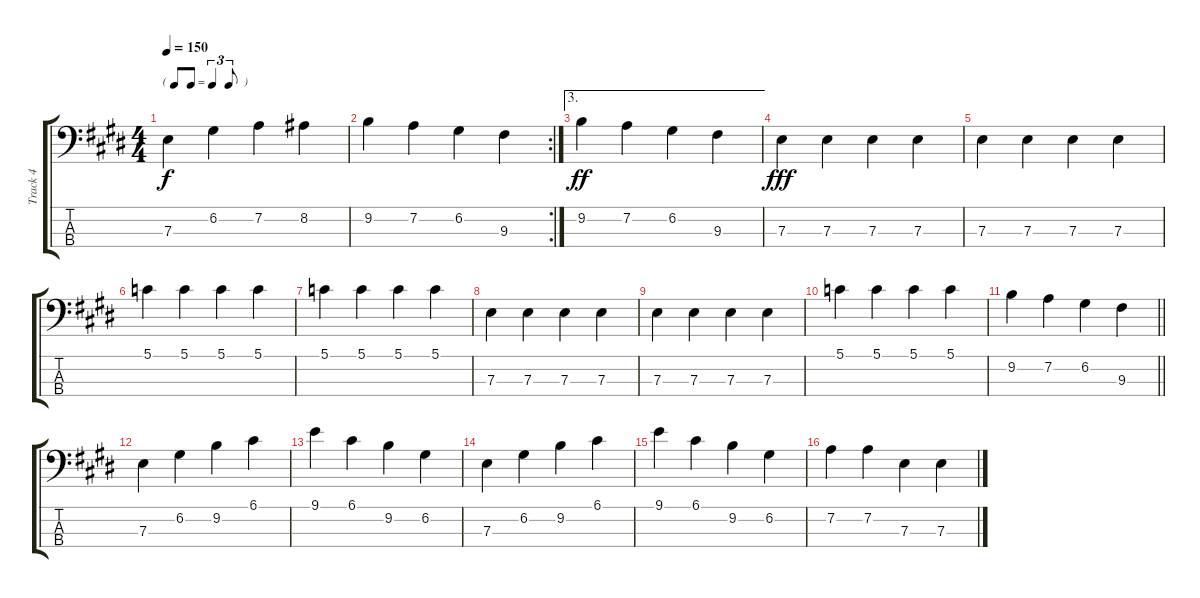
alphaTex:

\track ("Track 4" "Track 4") {instrument electricbassfinger}
\staff {score tabs}
\tuning (G2 D2 A1 E1) {hide}
\ts (4 4)
\tf triplet8th
\tempo 150
\clef f4
\ks e
7.3.4{dy f} 6.2.4 7.2.4 8.2.4 |
\rc 2
9.2.4 7.2.4 6.2.4 9.3.4 |
\ae 3
9.2.4{dy ff} 7.2.4 6.2.4 9.3.4 |
7.3.4{dy fff} 7.3.4 7.3.4 7.3.4 |
7.3.4 7.3.4 7.3.4 7.3.4 |
5.1.4 5.1.4 5.1.4 5.1.4 |
5.1.4 5.1.4 5.1.4 5.1.4 |
7.3.4 7.3.4 7.3.4 7.3.4 |
7.3.4 7.3.4 7.3.4 7.3.4 |
5.1.4 5.1.4 5.1.4 5.1.4 |
\barLineRight lightlight
9.2.4 7.2.4 6.2.4 9.3.4 |
7.3.4 6.2.4 9.2.4 6.1.4 |
9.1.4 6.1.4 9.2.4 6.2.4 |
7.3.4 6.2.4 9.2.4 6.1.4 |
9.1.4 6.1.4 9.2.4 6.2.4 |
7.2.4 7.2.4 7.3.4 7.3.4
